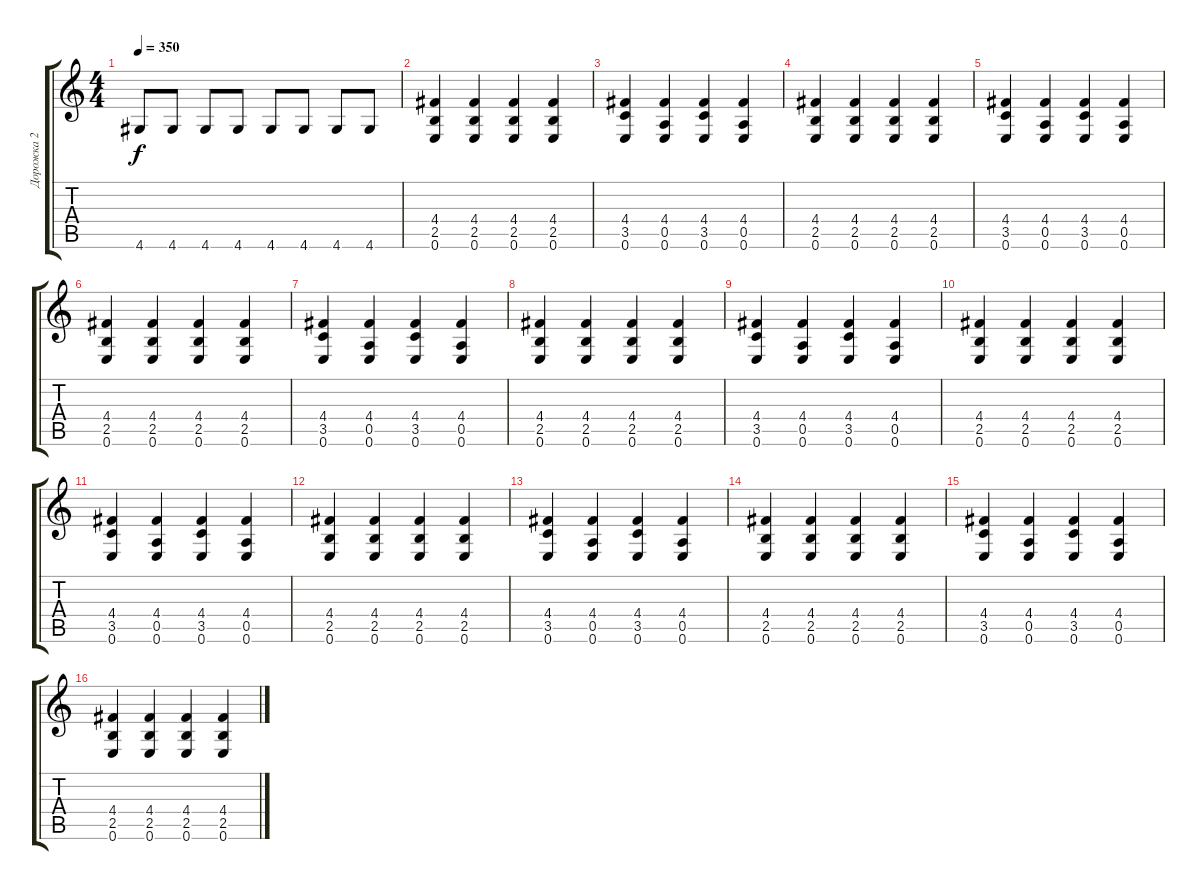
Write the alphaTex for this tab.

\track ("Дорожка 2" "Дорожка 2") {instrument distortionguitar}
\staff {score tabs}
\tuning (E4 B3 G3 D3 A2 E2) {hide}
\ts (4 4)
\tempo 350
\clef g2
\ks c
4.6.8{dy f} 4.6.8 4.6.8 4.6.8 4.6.8 4.6.8 4.6.8 4.6.8 |
(4.4 2.5 0.6).4 (4.4 2.5 0.6).4 (4.4 2.5 0.6).4 (4.4 2.5 0.6).4 |
(4.4 3.5 0.6).4 (4.4 0.5 0.6).4 (4.4 3.5 0.6).4 (4.4 0.5 0.6).4 |
(4.4 2.5 0.6).4 (4.4 2.5 0.6).4 (4.4 2.5 0.6).4 (4.4 2.5 0.6).4 |
(4.4 3.5 0.6).4 (4.4 0.5 0.6).4 (4.4 3.5 0.6).4 (4.4 0.5 0.6).4 |
(4.4 2.5 0.6).4 (4.4 2.5 0.6).4 (4.4 2.5 0.6).4 (4.4 2.5 0.6).4 |
(4.4 3.5 0.6).4 (4.4 0.5 0.6).4 (4.4 3.5 0.6).4 (4.4 0.5 0.6).4 |
(4.4 2.5 0.6).4 (4.4 2.5 0.6).4 (4.4 2.5 0.6).4 (4.4 2.5 0.6).4 |
(4.4 3.5 0.6).4 (4.4 0.5 0.6).4 (4.4 3.5 0.6).4 (4.4 0.5 0.6).4 |
(4.4 2.5 0.6).4 (4.4 2.5 0.6).4 (4.4 2.5 0.6).4 (4.4 2.5 0.6).4 |
(4.4 3.5 0.6).4 (4.4 0.5 0.6).4 (4.4 3.5 0.6).4 (4.4 0.5 0.6).4 |
(4.4 2.5 0.6).4 (4.4 2.5 0.6).4 (4.4 2.5 0.6).4 (4.4 2.5 0.6).4 |
(4.4 3.5 0.6).4 (4.4 0.5 0.6).4 (4.4 3.5 0.6).4 (4.4 0.5 0.6).4 |
(4.4 2.5 0.6).4 (4.4 2.5 0.6).4 (4.4 2.5 0.6).4 (4.4 2.5 0.6).4 |
(4.4 3.5 0.6).4 (4.4 0.5 0.6).4 (4.4 3.5 0.6).4 (4.4 0.5 0.6).4 |
(4.4 2.5 0.6).4 (4.4 2.5 0.6).4 (4.4 2.5 0.6).4 (4.4 2.5 0.6).4
